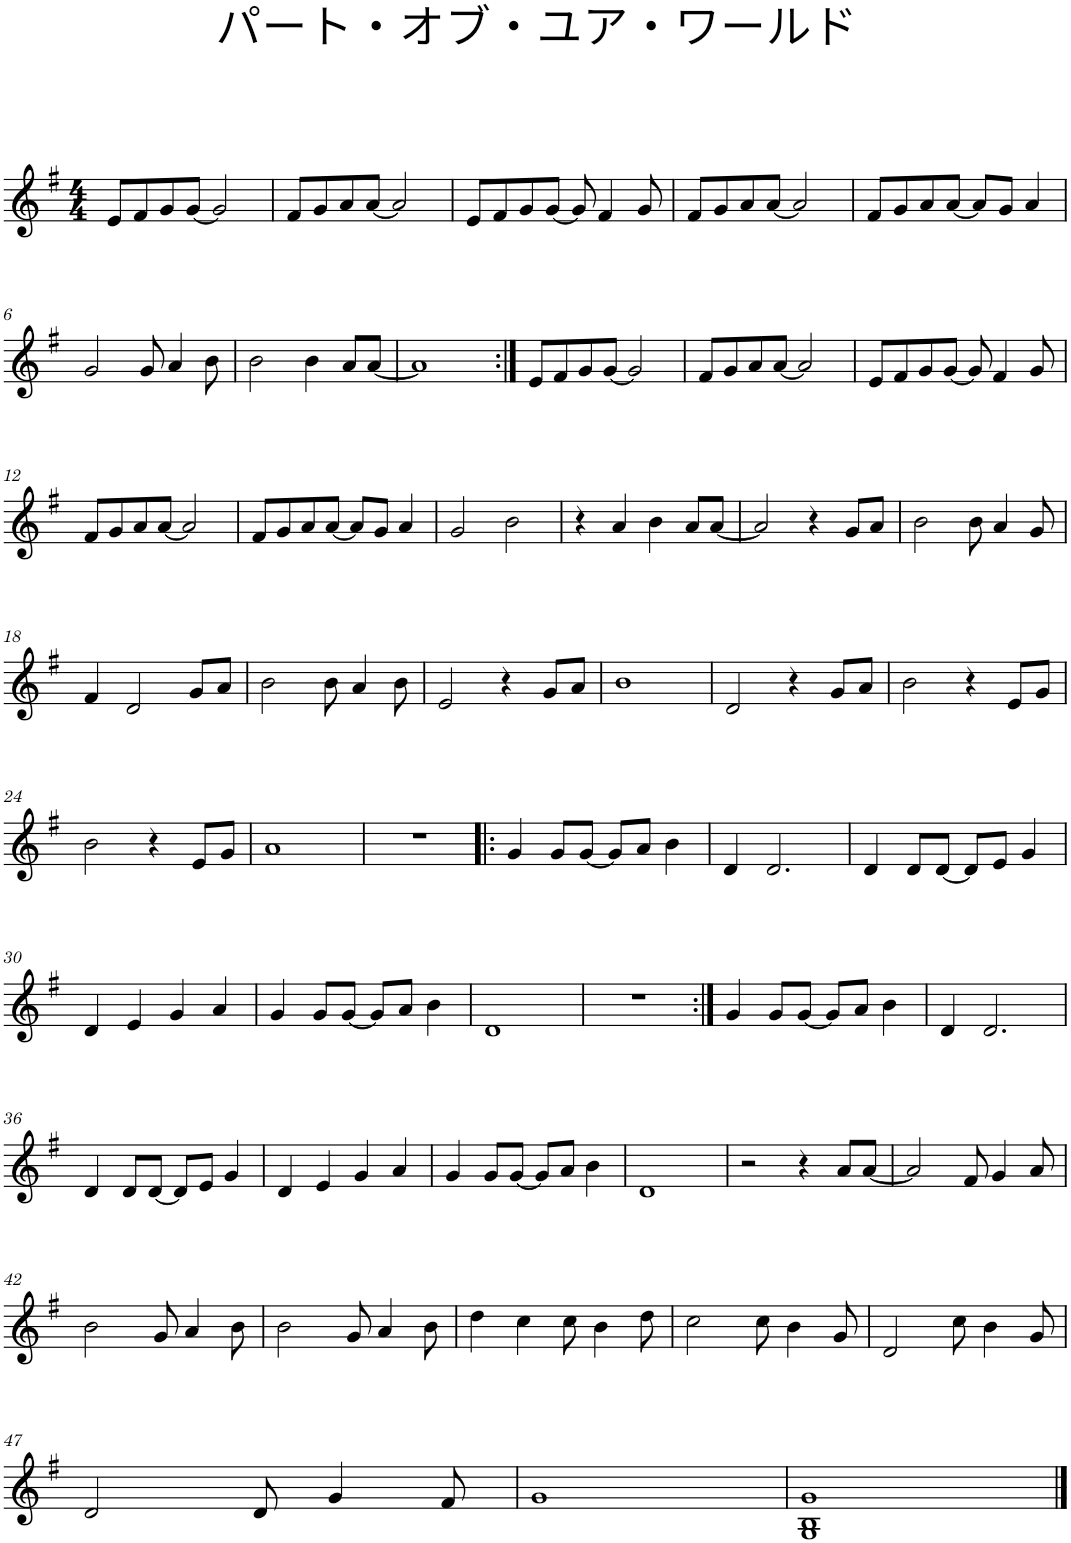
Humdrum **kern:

**kern
*part1
*staff1
*I"Piano
*I'Pno.
*clefG2
*k[f#]
*M4/4
=1
8e/L
8f#/
8g/
[<8g/J
2g/]
=2
8f#/L
8g/
8a/
[<8a/J
2a/]
=3
8e/L
8f#/
8g/
[<8g/J
8g/]
4f#/
8g/
=4
8f#/L
8g/
8a/
[<8a/J
2a/]
=5
8f#/L
8g/
8a/
[<8a/J
8a/L]
8g/J
4a/
!!LO:LB:g=z
=6
2g/
8g/
4a/
8b\
=7
2b\
4b\
8a/L
[<8a/J
=8
1a]
=9:|!
8e/L
8f#/
8g/
[<8g/J
2g/]
=10
8f#/L
8g/
8a/
[<8a/J
2a/]
=11
8e/L
8f#/
8g/
[<8g/J
8g/]
4f#/
8g/
!!LO:LB:g=z
=12
8f#/L
8g/
8a/
[<8a/J
2a/]
=13
8f#/L
8g/
8a/
[<8a/J
8a/L]
8g/J
4a/
=14
2g/
2b\
=15
4r
4a/
4b\
8a/L
[<8a/J
=16
2a/]
4r
8g/L
8a/J
=17
2b\
8b\
4a/
8g/
!!LO:LB:g=z
=18
4f#/
2d/
8g/L
8a/J
=19
2b\
8b\
4a/
8b\
=20
2e/
4r
8g/L
8a/J
=21
1b
=22
2d/
4r
8g/L
8a/J
=23
2b\
4r
8e/L
8g/J
!!LO:LB:g=z
=24
2b\
4r
8e/L
8g/J
=25
1a
=26
1r
=27!|:
4g/
8g/L
[<8g/J
8g/L]
8a/J
4b\
=28
4d/
2.d/
=29
4d/
8d/L
[<8d/J
8d/L]
8e/J
4g/
!!LO:LB:g=z
=30
4d/
4e/
4g/
4a/
=31
4g/
8g/L
[<8g/J
8g/L]
8a/J
4b\
=32
1d
=33
1r
=34:|!
4g/
8g/L
[<8g/J
8g/L]
8a/J
4b\
=35
4d/
2.d/
!!LO:LB:g=z
=36
4d/
8d/L
[<8d/J
8d/L]
8e/J
4g/
=37
4d/
4e/
4g/
4a/
=38
4g/
8g/L
[<8g/J
8g/L]
8a/J
4b\
=39
1d
=40
2r
4r
8a/L
[<8a/J
=41
2a/]
8f#/
4g/
8a/
!!LO:LB:g=z
=42
2b\
8g/
4a/
8b\
=43
2b\
8g/
4a/
8b\
=44
4dd\
4cc\
8cc\
4b\
8dd\
=45
2cc\
8cc\
4b\
8g/
=46
2d/
8cc\
4b\
8g/
!!LO:LB:g=z
=47
2d/
8d/
4g/
8f#/
=48
1g
=49
*^
1g	1G 1B
*v	*v
==
*-
